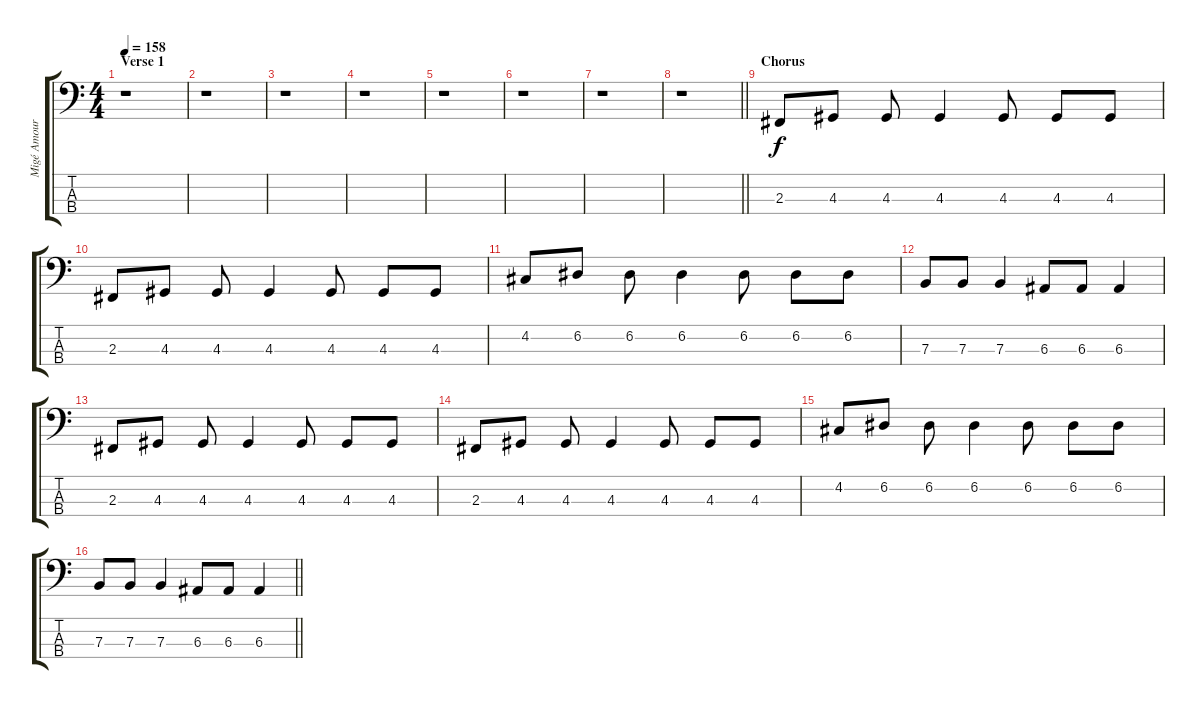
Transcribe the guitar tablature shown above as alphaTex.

\track ("Migé Amour (Bass)" "Migé Amour") {instrument electricbassfinger}
\staff {score tabs}
\tuning (D2 A1 E1 B0) {hide}
\ts (4 4)
\section ("" "Verse 1")
\tempo 158
\clef f4
\ks c
r.1{dy f} |
r.1 |
r.1 |
r.1 |
r.1 |
r.1 |
r.1 |
\barLineRight lightlight
r.1 |
\section ("" "Chorus")
2.3.8 4.3.8 4.3.8 4.3.4 4.3.8 4.3.8 4.3.8 |
2.3.8 4.3.8 4.3.8 4.3.4 4.3.8 4.3.8 4.3.8 |
4.2.8 6.2.8 6.2.8 6.2.4 6.2.8 6.2.8 6.2.8 |
7.3.8 7.3.8 7.3.4 6.3.8 6.3.8 6.3.4 |
2.3.8 4.3.8 4.3.8 4.3.4 4.3.8 4.3.8 4.3.8 |
2.3.8 4.3.8 4.3.8 4.3.4 4.3.8 4.3.8 4.3.8 |
4.2.8 6.2.8 6.2.8 6.2.4 6.2.8 6.2.8 6.2.8 |
\barLineRight lightlight
7.3.8 7.3.8 7.3.4 6.3.8 6.3.8 6.3.4
